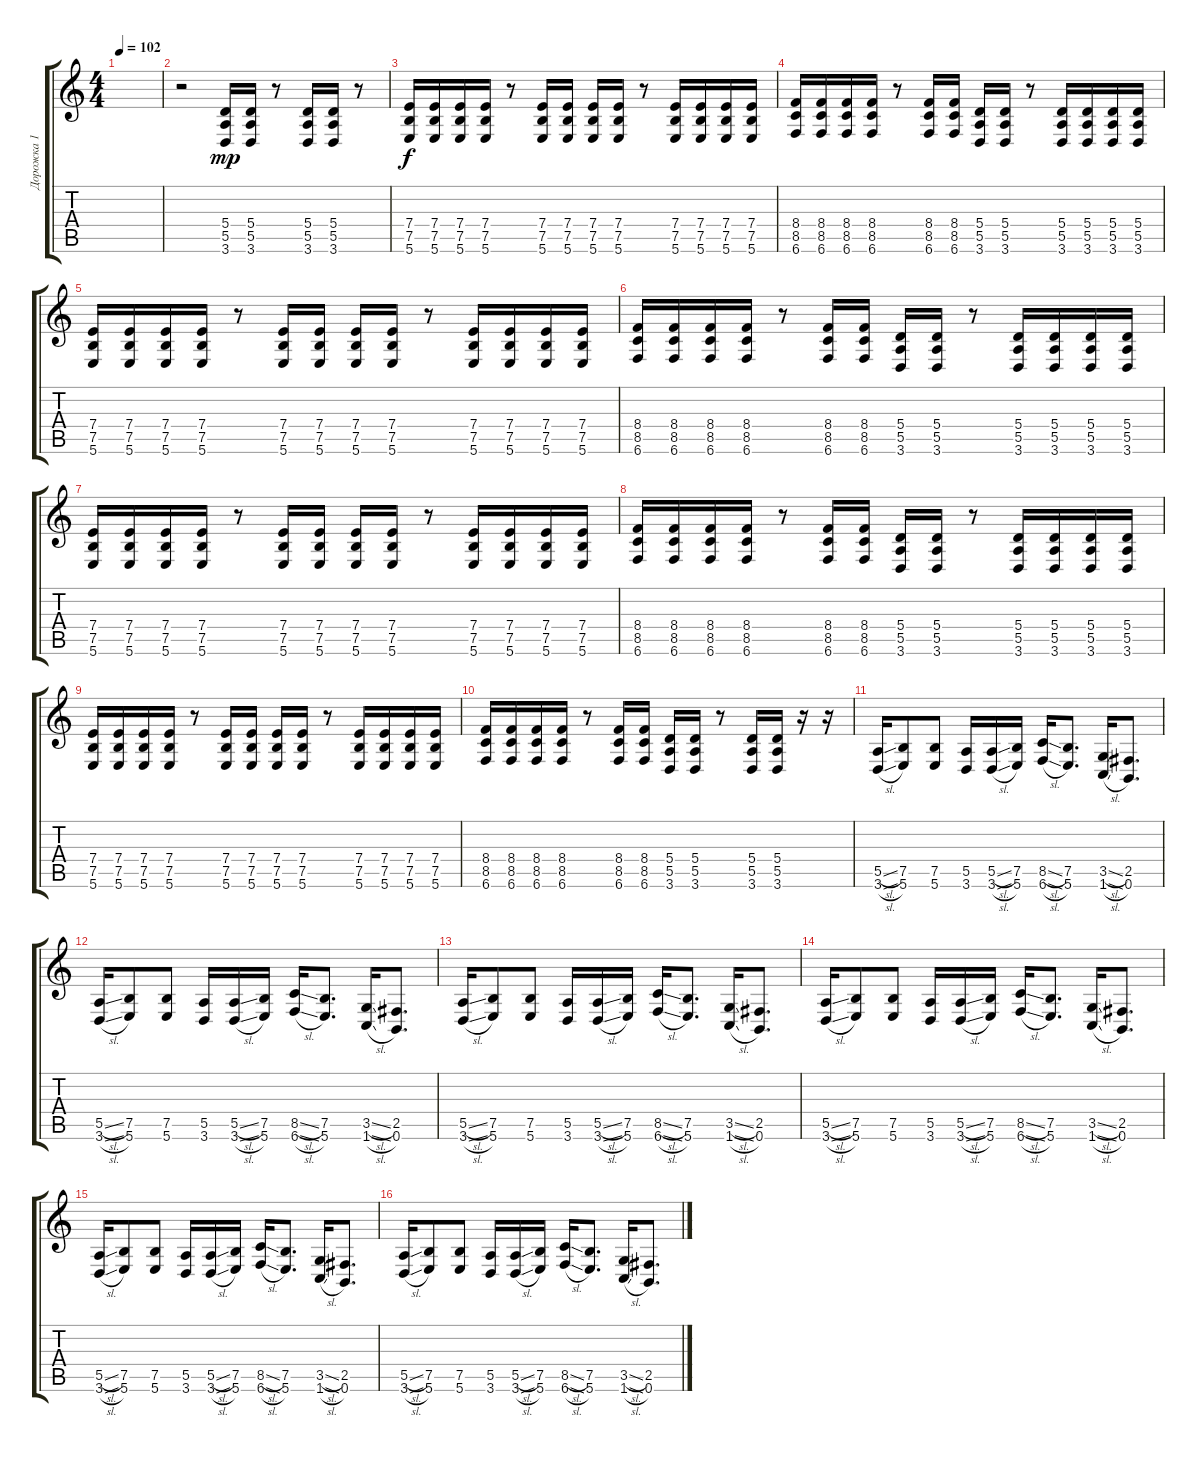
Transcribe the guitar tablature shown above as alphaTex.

\track ("Дорожка 1" "Дорожка 1") {instrument overdrivenguitar}
\staff {score tabs}
\tuning (B3 Gb3 D3 A2 E2 B1) {hide}
\ts (4 4)
\tempo 102
\clef g2
\ks c
|
r.2 (5.4 5.5 3.6).16{dy mp} (5.4 5.5 3.6).16 r.8 (5.4 5.5 3.6).16 (5.4 5.5 3.6).16 r.8 |
(7.4 7.5 5.6).16{dy f} (7.4 7.5 5.6).16 (7.4 7.5 5.6).16 (7.4 7.5 5.6).16 r.8 (7.4 7.5 5.6).16 (7.4 7.5 5.6).16 (7.4 7.5 5.6).16 (7.4 7.5 5.6).16 r.8 (7.4 7.5 5.6).16 (7.4 7.5 5.6).16 (7.4 7.5 5.6).16 (7.4 7.5 5.6).16 |
(8.4 8.5 6.6).16 (8.4 8.5 6.6).16 (8.4 8.5 6.6).16 (8.4 8.5 6.6).16 r.8 (8.4 8.5 6.6).16 (8.4 8.5 6.6).16 (5.4 5.5 3.6).16 (5.4 5.5 3.6).16 r.8 (5.4 5.5 3.6).16 (5.4 5.5 3.6).16 (5.4 5.5 3.6).16 (5.4 5.5 3.6).16 |
(7.4 7.5 5.6).16 (7.4 7.5 5.6).16 (7.4 7.5 5.6).16 (7.4 7.5 5.6).16 r.8 (7.4 7.5 5.6).16 (7.4 7.5 5.6).16 (7.4 7.5 5.6).16 (7.4 7.5 5.6).16 r.8 (7.4 7.5 5.6).16 (7.4 7.5 5.6).16 (7.4 7.5 5.6).16 (7.4 7.5 5.6).16 |
(8.4 8.5 6.6).16 (8.4 8.5 6.6).16 (8.4 8.5 6.6).16 (8.4 8.5 6.6).16 r.8 (8.4 8.5 6.6).16 (8.4 8.5 6.6).16 (5.4 5.5 3.6).16 (5.4 5.5 3.6).16 r.8 (5.4 5.5 3.6).16 (5.4 5.5 3.6).16 (5.4 5.5 3.6).16 (5.4 5.5 3.6).16 |
(7.4 7.5 5.6).16 (7.4 7.5 5.6).16 (7.4 7.5 5.6).16 (7.4 7.5 5.6).16 r.8 (7.4 7.5 5.6).16 (7.4 7.5 5.6).16 (7.4 7.5 5.6).16 (7.4 7.5 5.6).16 r.8 (7.4 7.5 5.6).16 (7.4 7.5 5.6).16 (7.4 7.5 5.6).16 (7.4 7.5 5.6).16 |
(8.4 8.5 6.6).16 (8.4 8.5 6.6).16 (8.4 8.5 6.6).16 (8.4 8.5 6.6).16 r.8 (8.4 8.5 6.6).16 (8.4 8.5 6.6).16 (5.4 5.5 3.6).16 (5.4 5.5 3.6).16 r.8 (5.4 5.5 3.6).16 (5.4 5.5 3.6).16 (5.4 5.5 3.6).16 (5.4 5.5 3.6).16 |
(7.4 7.5 5.6).16 (7.4 7.5 5.6).16 (7.4 7.5 5.6).16 (7.4 7.5 5.6).16 r.8 (7.4 7.5 5.6).16 (7.4 7.5 5.6).16 (7.4 7.5 5.6).16 (7.4 7.5 5.6).16 r.8 (7.4 7.5 5.6).16 (7.4 7.5 5.6).16 (7.4 7.5 5.6).16 (7.4 7.5 5.6).16 |
(8.4 8.5 6.6).16 (8.4 8.5 6.6).16 (8.4 8.5 6.6).16 (8.4 8.5 6.6).16 r.8 (8.4 8.5 6.6).16 (8.4 8.5 6.6).16 (5.4 5.5 3.6).16 (5.4 5.5 3.6).16 r.8 (5.4 5.5 3.6).16 (5.4 5.5 3.6).16 r.16 r.16 |
(5.5{sl} 3.6{sl}).16 (7.5 5.6).8 (7.5 5.6).8 (5.5 3.6).16 (5.5{sl} 3.6{sl}).16 (7.5 5.6).16 (8.5{sl} 6.6{sl}).16 (7.5 5.6).8{d} (3.5{sl} 1.6{sl}).16 (2.5 0.6).8{d} |
(5.5{sl} 3.6{sl}).16 (7.5 5.6).8 (7.5 5.6).8 (5.5 3.6).16 (5.5{sl} 3.6{sl}).16 (7.5 5.6).16 (8.5{sl} 6.6{sl}).16 (7.5 5.6).8{d} (3.5{sl} 1.6{sl}).16 (2.5 0.6).8{d} |
(5.5{sl} 3.6{sl}).16 (7.5 5.6).8 (7.5 5.6).8 (5.5 3.6).16 (5.5{sl} 3.6{sl}).16 (7.5 5.6).16 (8.5{sl} 6.6{sl}).16 (7.5 5.6).8{d} (3.5{sl} 1.6{sl}).16 (2.5 0.6).8{d} |
(5.5{sl} 3.6{sl}).16 (7.5 5.6).8 (7.5 5.6).8 (5.5 3.6).16 (5.5{sl} 3.6{sl}).16 (7.5 5.6).16 (8.5{sl} 6.6{sl}).16 (7.5 5.6).8{d} (3.5{sl} 1.6{sl}).16 (2.5 0.6).8{d} |
(5.5{sl} 3.6{sl}).16 (7.5 5.6).8 (7.5 5.6).8 (5.5 3.6).16 (5.5{sl} 3.6{sl}).16 (7.5 5.6).16 (8.5{sl} 6.6{sl}).16 (7.5 5.6).8{d} (3.5{sl} 1.6{sl}).16 (2.5 0.6).8{d} |
(5.5{sl} 3.6{sl}).16 (7.5 5.6).8 (7.5 5.6).8 (5.5 3.6).16 (5.5{sl} 3.6{sl}).16 (7.5 5.6).16 (8.5{sl} 6.6{sl}).16 (7.5 5.6).8{d} (3.5{sl} 1.6{sl}).16 (2.5 0.6).8{d}
